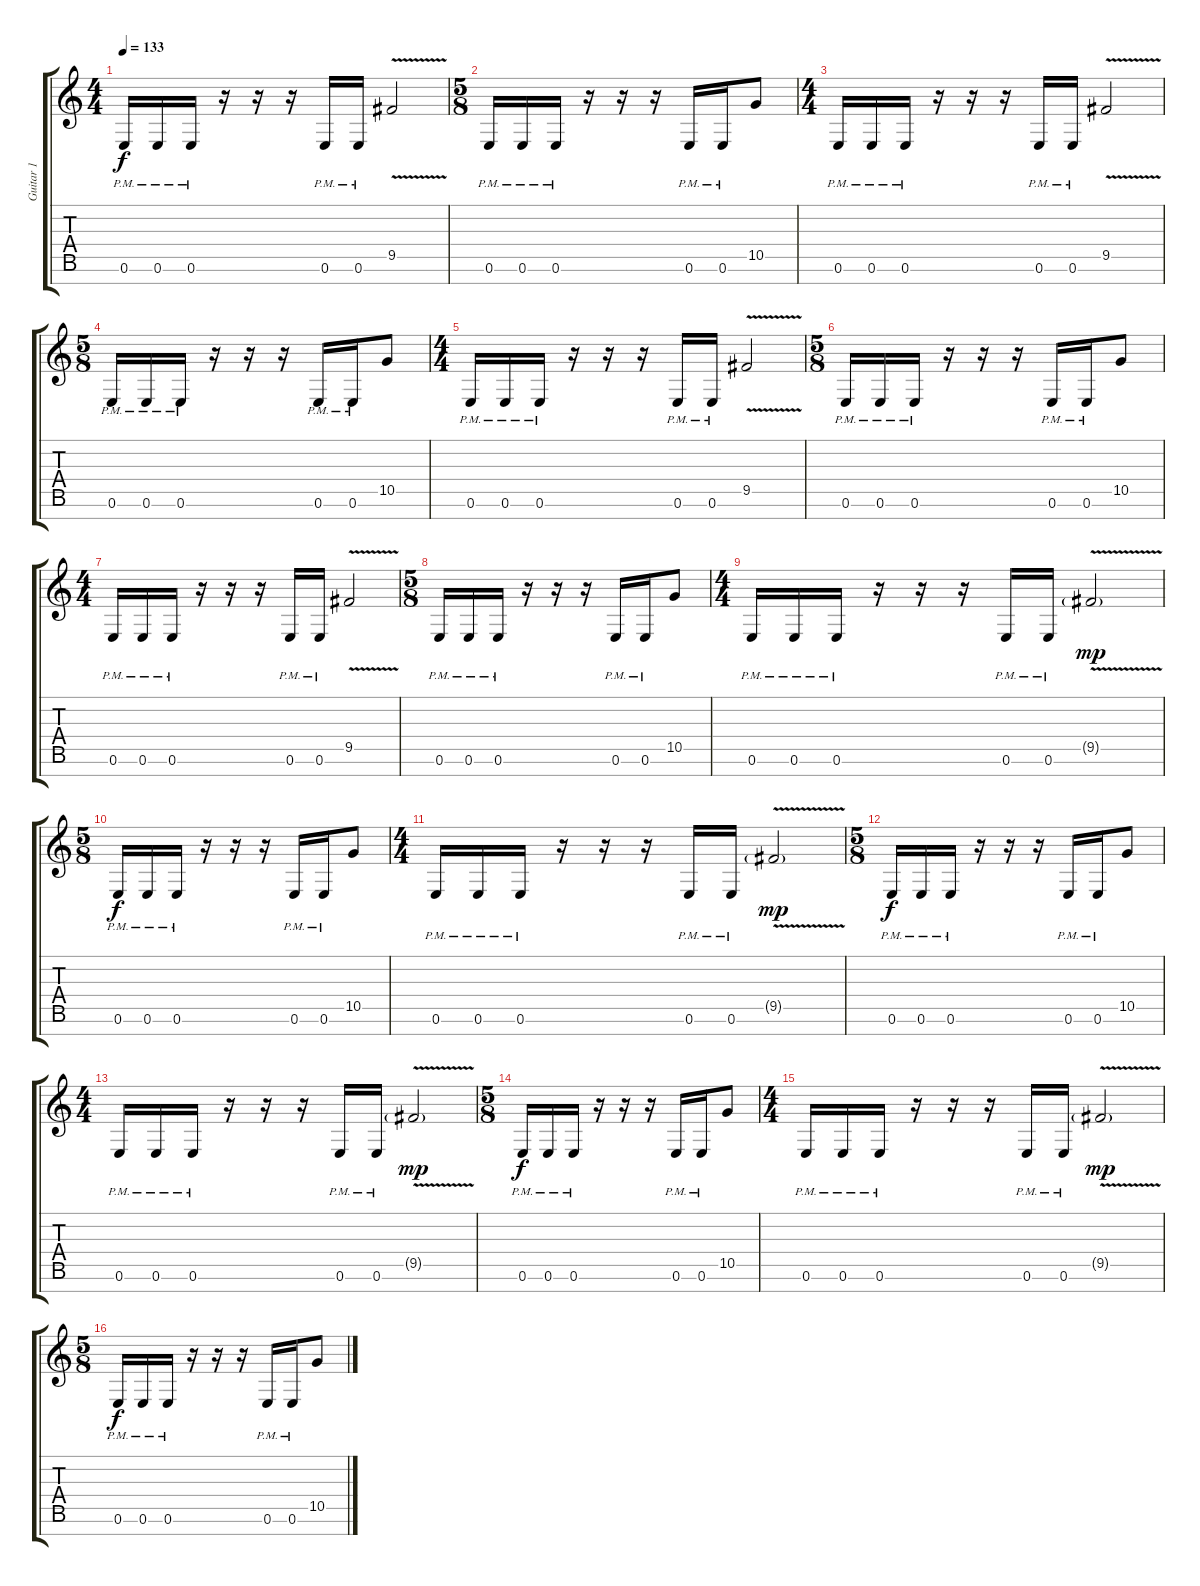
\track ("Guitar 1" "Guitar 1") {instrument distortionguitar}
\staff {score tabs}
\tuning (E4 B3 G3 D3 A2 E2 B1) {hide}
\ts (4 4)
\tempo 133
\clef g2
\ks c
0.6{pm}.16{dy f instrument distortionguitar} 0.6{pm}.16 0.6{pm}.16 r.16 r.16 r.16 0.6{pm}.16 0.6{pm}.16 9.5{v}.2 |
\ts (5 8)
0.6{pm}.16 0.6{pm}.16 0.6{pm}.16 r.16 r.16 r.16 0.6{pm}.16 0.6{pm}.16 10.5.8 |
\ts (4 4)
0.6{pm}.16 0.6{pm}.16 0.6{pm}.16 r.16 r.16 r.16 0.6{pm}.16 0.6{pm}.16 9.5{v}.2 |
\ts (5 8)
0.6{pm}.16 0.6{pm}.16 0.6{pm}.16 r.16 r.16 r.16 0.6{pm}.16 0.6{pm}.16 10.5.8 |
\ts (4 4)
0.6{pm}.16{instrument distortionguitar} 0.6{pm}.16 0.6{pm}.16 r.16 r.16 r.16 0.6{pm}.16 0.6{pm}.16 9.5{v}.2 |
\ts (5 8)
0.6{pm}.16 0.6{pm}.16 0.6{pm}.16 r.16 r.16 r.16 0.6{pm}.16 0.6{pm}.16 10.5.8 |
\ts (4 4)
0.6{pm}.16 0.6{pm}.16 0.6{pm}.16 r.16 r.16 r.16 0.6{pm}.16 0.6{pm}.16 9.5{v}.2 |
\ts (5 8)
0.6{pm}.16 0.6{pm}.16 0.6{pm}.16 r.16 r.16 r.16 0.6{pm}.16 0.6{pm}.16 10.5.8 |
\ts (4 4)
0.6{pm}.16{instrument distortionguitar} 0.6{pm}.16 0.6{pm}.16 r.16 r.16 r.16 0.6{pm}.16 0.6{pm}.16 9.5{v g}.2{dy mp} |
\ts (5 8)
0.6{pm}.16{dy f} 0.6{pm}.16 0.6{pm}.16 r.16 r.16 r.16 0.6{pm}.16 0.6{pm}.16 10.5.8 |
\ts (4 4)
0.6{pm}.16 0.6{pm}.16 0.6{pm}.16 r.16 r.16 r.16 0.6{pm}.16 0.6{pm}.16 9.5{v g}.2{dy mp} |
\ts (5 8)
0.6{pm}.16{dy f} 0.6{pm}.16 0.6{pm}.16 r.16 r.16 r.16 0.6{pm}.16 0.6{pm}.16 10.5.8 |
\ts (4 4)
0.6{pm}.16{instrument distortionguitar} 0.6{pm}.16 0.6{pm}.16 r.16 r.16 r.16 0.6{pm}.16 0.6{pm}.16 9.5{v g}.2{dy mp} |
\ts (5 8)
0.6{pm}.16{dy f} 0.6{pm}.16 0.6{pm}.16 r.16 r.16 r.16 0.6{pm}.16 0.6{pm}.16 10.5.8 |
\ts (4 4)
0.6{pm}.16 0.6{pm}.16 0.6{pm}.16 r.16 r.16 r.16 0.6{pm}.16 0.6{pm}.16 9.5{v g}.2{dy mp} |
\ts (5 8)
0.6{pm}.16{dy f} 0.6{pm}.16 0.6{pm}.16 r.16 r.16 r.16 0.6{pm}.16 0.6{pm}.16 10.5.8
